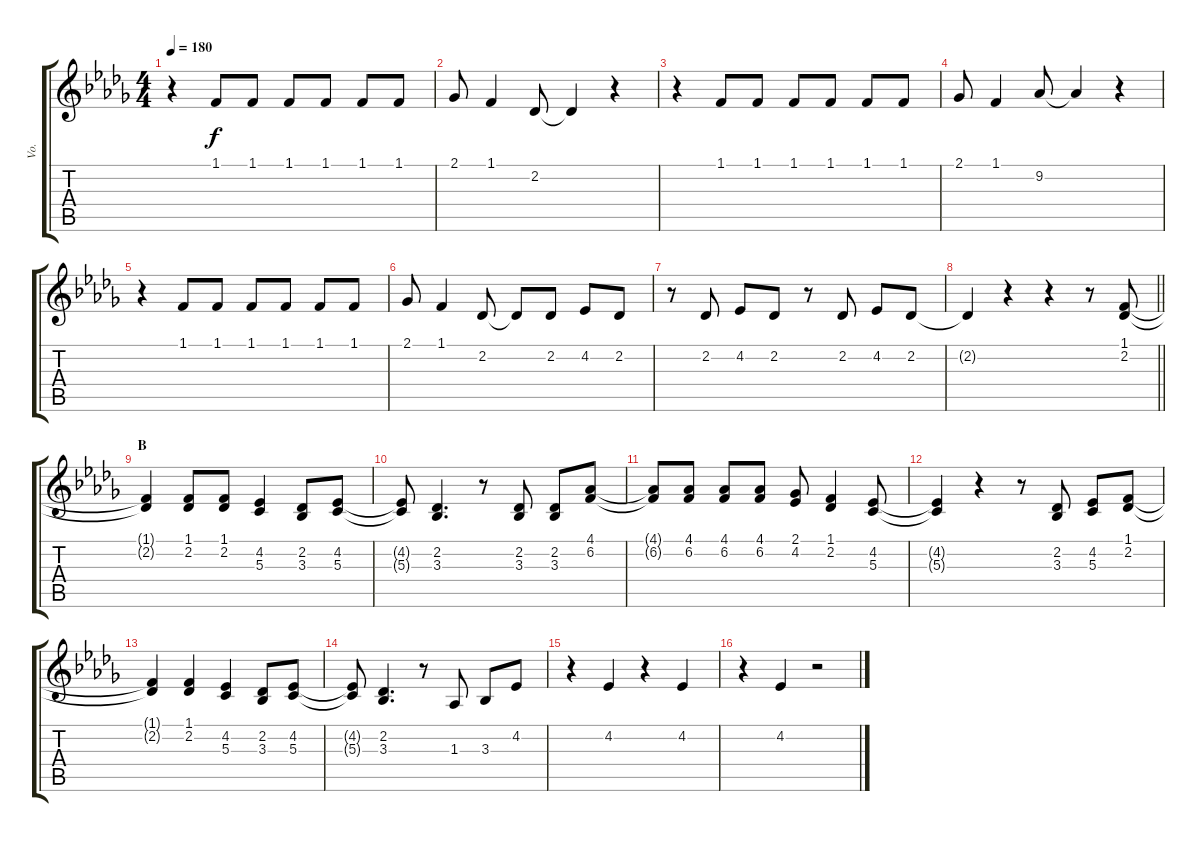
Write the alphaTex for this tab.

\track ("Vo." "Vo.") {instrument violin}
\staff {score tabs}
\tuning (E4 B3 G3 D3 A2 E2) {hide}
\ts (4 4)
\tempo 180
\clef g2
\ks db
r.4{dy f} 1.1.8 1.1.8 1.1.8 1.1.8 1.1.8 1.1.8 |
2.1.8 1.1.4 2.2.8 2.2{t}.4 r.4 |
r.4 1.1.8 1.1.8 1.1.8 1.1.8 1.1.8 1.1.8 |
2.1.8 1.1.4 9.2.8 9.2{t}.4 r.4 |
r.4 1.1.8 1.1.8 1.1.8 1.1.8 1.1.8 1.1.8 |
2.1.8 1.1.4 2.2.8 2.2{t}.8 2.2.8 4.2.8 2.2.8 |
r.8 2.2.8 4.2.8 2.2.8 r.8 2.2.8 4.2.8 2.2.8 |
\barLineRight lightlight
2.2{t}.4 r.4 r.4 r.8 (1.1 2.2).8 |
\section ("" "B")
(1.1{t} 2.2{t}).4 (1.1 2.2).8 (1.1 2.2).8 (4.2 5.3).4 (2.2 3.3).8 (4.2 5.3).8 |
(4.2{t} 5.3{t}).8 (2.2 3.3).4{d} r.8 (2.2 3.3).8 (2.2 3.3).8 (4.1 6.2).8 |
(4.1{t} 6.2{t}).8 (4.1 6.2).8 (4.1 6.2).8 (4.1 6.2).8 (2.1 4.2).8 (1.1 2.2).4 (4.2 5.3).8 |
(4.2{t} 5.3{t}).4 r.4 r.8 (2.2 3.3).8 (4.2 5.3).8 (1.1 2.2).8 |
(1.1{t} 2.2{t}).4 (1.1 2.2).4 (4.2 5.3).4 (2.2 3.3).8 (4.2 5.3).8 |
(4.2{t} 5.3{t}).8 (2.2 3.3).4{d} r.8 1.3.8 3.3.8 4.2.8 |
r.4 4.2.4 r.4 4.2.4 |
r.4 4.2.4 r.2
